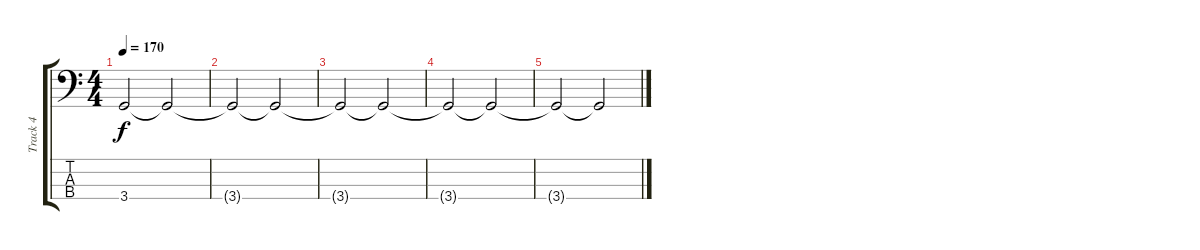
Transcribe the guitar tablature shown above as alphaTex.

\track ("Track 4" "Track 4") {instrument electricbassfinger}
\staff {score tabs}
\tuning (G2 D2 A1 E1) {hide}
\ts (4 4)
\tempo 170
\clef f4
\ks c
3.4{t}.2{dy f} 3.4{t}.2 |
3.4{t}.2 3.4{t}.2 |
3.4{t}.2 3.4{t}.2 |
3.4{t}.2 3.4{t}.2 |
3.4{t}.2 3.4{t}.2
